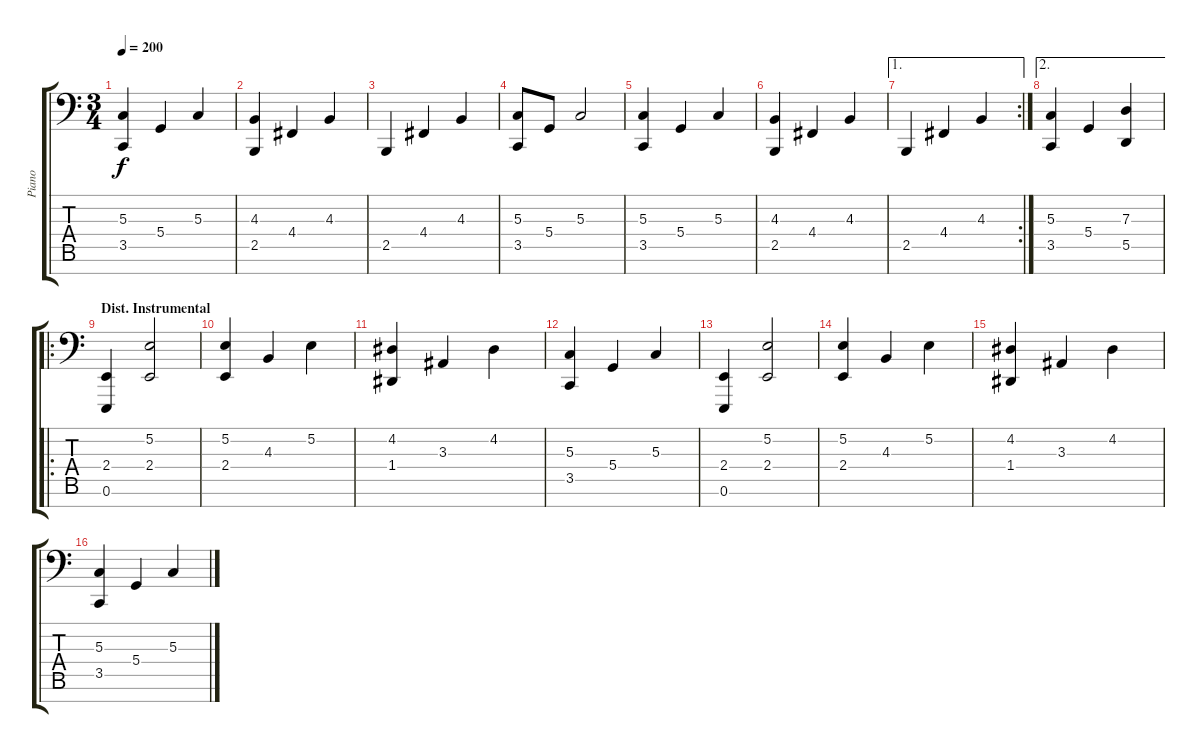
\track ("Piano" "Piano") {instrument acousticgrandpiano}
\staff {score tabs}
\tuning (E3 B2 G2 D2 A1 E1 A0) {hide}
\ts (3 4)
\tempo 200
\clef f4
\ks c
(5.3 3.5).4{dy f} 5.4.4 5.3.4 |
(4.3 2.5).4 4.4.4 4.3.4 |
2.5.4 4.4.4 4.3.4 |
(5.3 3.5).8 5.4.8 5.3.2 |
(5.3 3.5).4 5.4.4 5.3.4 |
(4.3 2.5).4 4.4.4 4.3.4 |
\ae 1
\rc 2
2.5.4 4.4.4 4.3.4 |
\ae 2
(5.3 3.5).4 5.4.4 (7.3 5.5).4 |
\ro
\section ("" "Dist. Instrumental")
(2.4 0.6).4 (5.2 2.4).2 |
(5.2 2.4).4 4.3.4 5.2.4 |
(4.2 1.4).4 3.3.4 4.2.4 |
(5.3 3.5).4 5.4.4 5.3.4 |
(2.4 0.6).4 (5.2 2.4).2 |
(5.2 2.4).4 4.3.4 5.2.4 |
(4.2 1.4).4 3.3.4 4.2.4 |
(5.3 3.5).4 5.4.4 5.3.4
